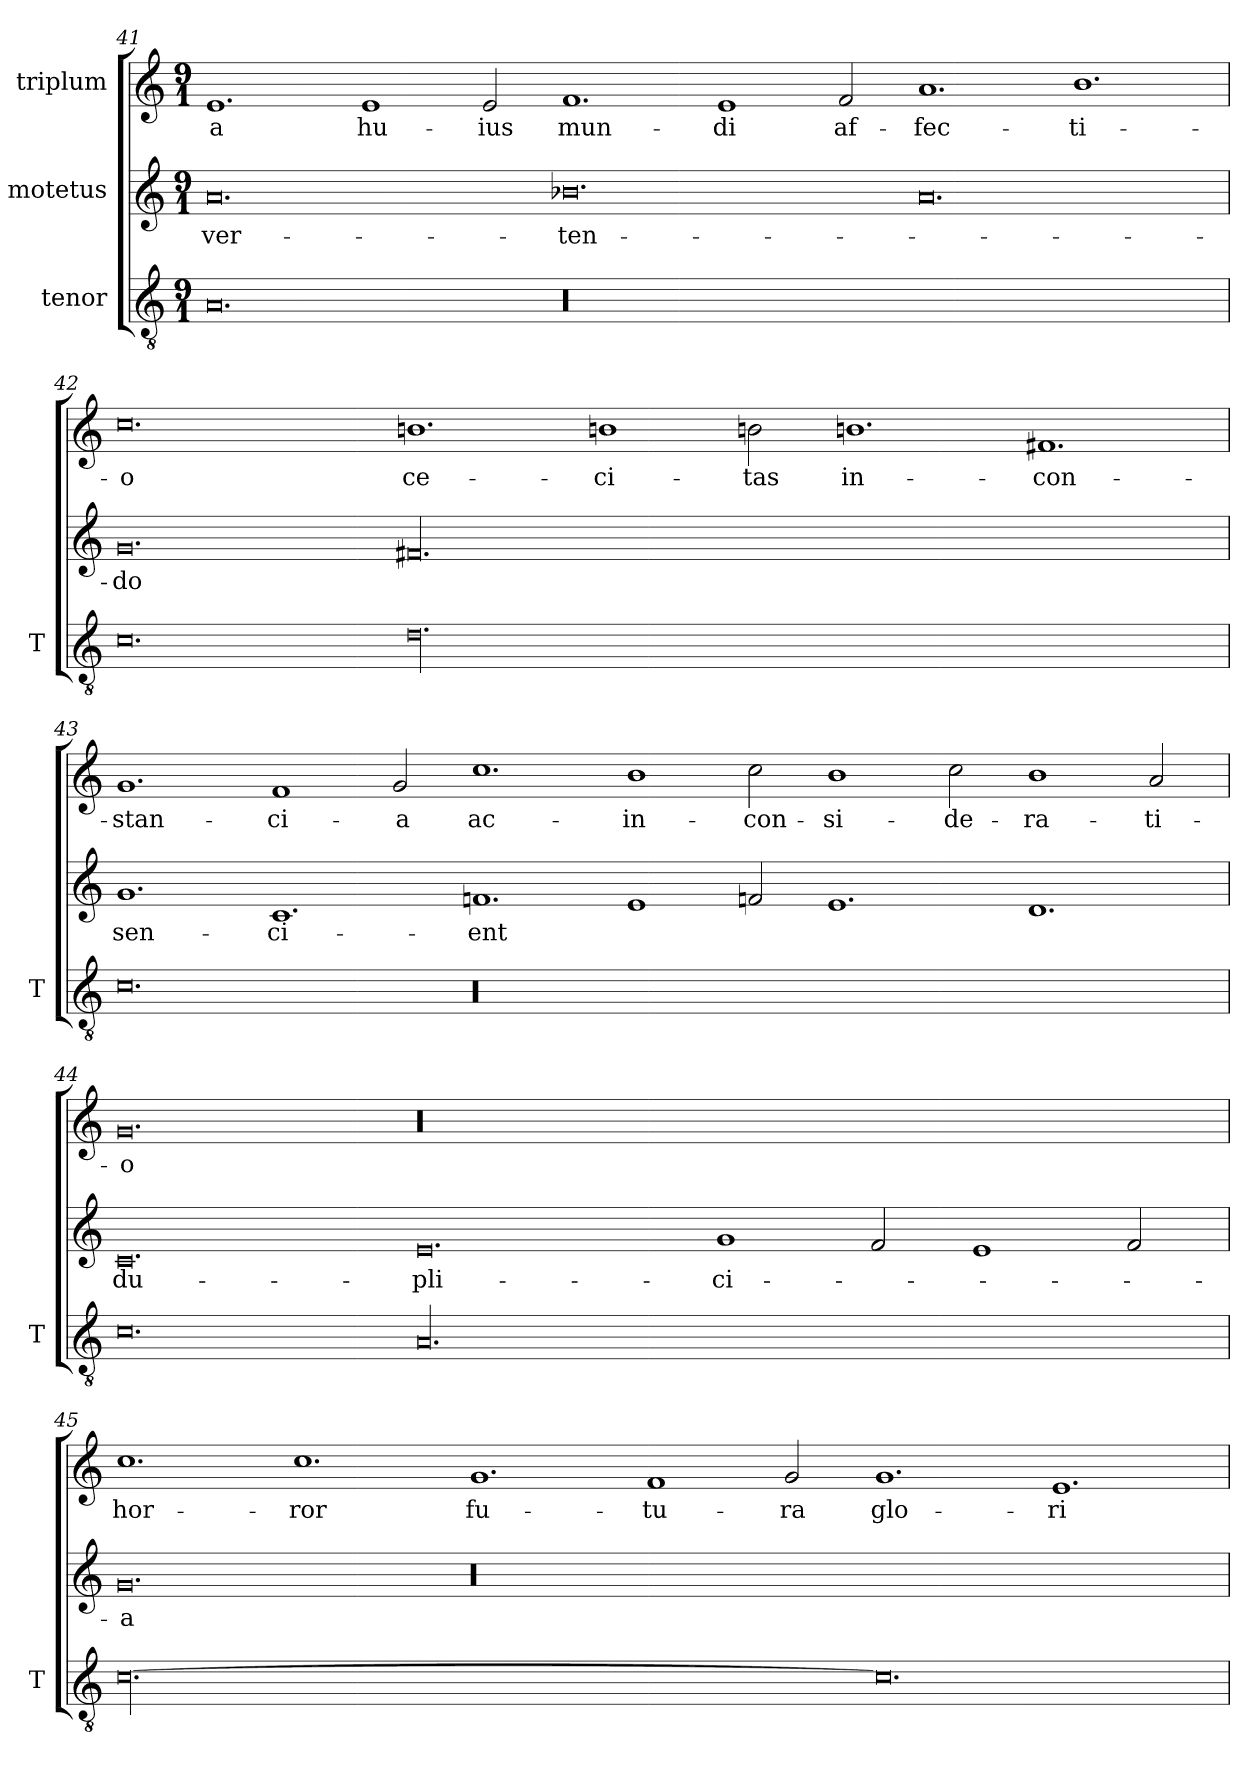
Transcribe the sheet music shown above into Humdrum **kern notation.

**kern	**kern	**text	**kern	**text
*part3	*part2	*part2	*part1	*part1
*staff3	*staff2	*staff2	*staff1	*staff1
*I"tenor	*I"motetus	*	*I"triplum	*
*I'T	*	*	*	*
*clefGv2	*clefG2	*	*clefG2	*
*k[]	*k[]	*	*k[]	*
*C:	*C:	*	*C:	*
*M9/1	*M9/1	*	*M9/1	*
=41	=41	=41	=41	=41
0.A/	0.a/	-ver-	1.e/	-a
.	.	.	1e/	hu-
.	.	.	2e/	-ius
00.r	0.b-X\	-ten-	1.f/	mun-
.	.	.	1e/	-di
.	.	.	2f/	af-
.	0.a/	.	1.a/	-fec-
.	.	.	1.b\	-ti-
=42	=42	=42	=42	=42
0.c\	0.g/	-do	0.cc\	-o
00.d\	00.f#X/	.	1.bn\	ce-
.	.	.	1bn\	-ci-
.	.	.	2bn\	-tas
.	.	.	1.bn\	in-
.	.	.	1.f#X/	-con-
=43	=43	=43	=43	=43
0.c\	1.g/	sen-	1.g/	-stan-
.	1.c/	-ci-	1f/	-ci-
.	.	.	2g/	-a
00.r	1.fn/	-ent	1.cc\	ac-
.	1e/	.	1b\	in-
.	2fn/	.	2cc\	-con-
.	1.e/	.	1b\	-si-
.	.	.	2cc\	-de-
.	1.d/	.	1b\	-ra-
.	.	.	2a/	-ti-
=44	=44	=44	=44	=44
0.c\	0.c/	du-	0.g/	-o
00.A/	0.e/	-pli-	00.r	.
.	1g/	-ci-	.	.
.	2f/	.	.	.
.	1e/	.	.	.
.	2f/	.	.	.
=45	=45	=45	=45	=45
[00.c\	0.g/	-a	1.cc\	hor-
.	.	.	1.cc\	-ror
.	00.r	.	1.g/	fu-
.	.	.	1f/	-tu-
.	.	.	2g/	-ra
0.c\]	.	.	1.g/	glo-
.	.	.	1.e/	-ri-
=	=	=	=	=
*-	*-	*-	*-	*-
